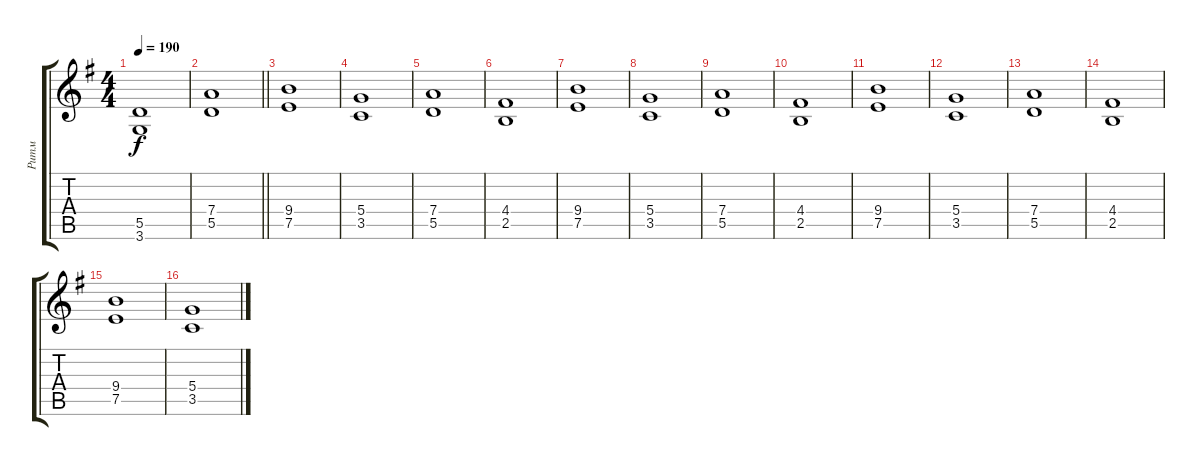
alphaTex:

\track ("Ритм" "Ритм") {instrument distortionguitar}
\staff {score tabs}
\tuning (E4 B3 G3 D3 A2 E2) {hide}
\ts (4 4)
\tempo 190
\clef g2
\ks g
(5.5 3.6).1{dy f} |
\barLineRight lightlight
(7.4 5.5).1 |
(9.4 7.5).1 |
(5.4 3.5).1 |
(7.4 5.5).1 |
(4.4 2.5).1 |
(9.4 7.5).1 |
(5.4 3.5).1 |
(7.4 5.5).1 |
(4.4 2.5).1 |
(9.4 7.5).1 |
(5.4 3.5).1 |
(7.4 5.5).1 |
(4.4 2.5).1 |
(9.4 7.5).1 |
(5.4 3.5).1
